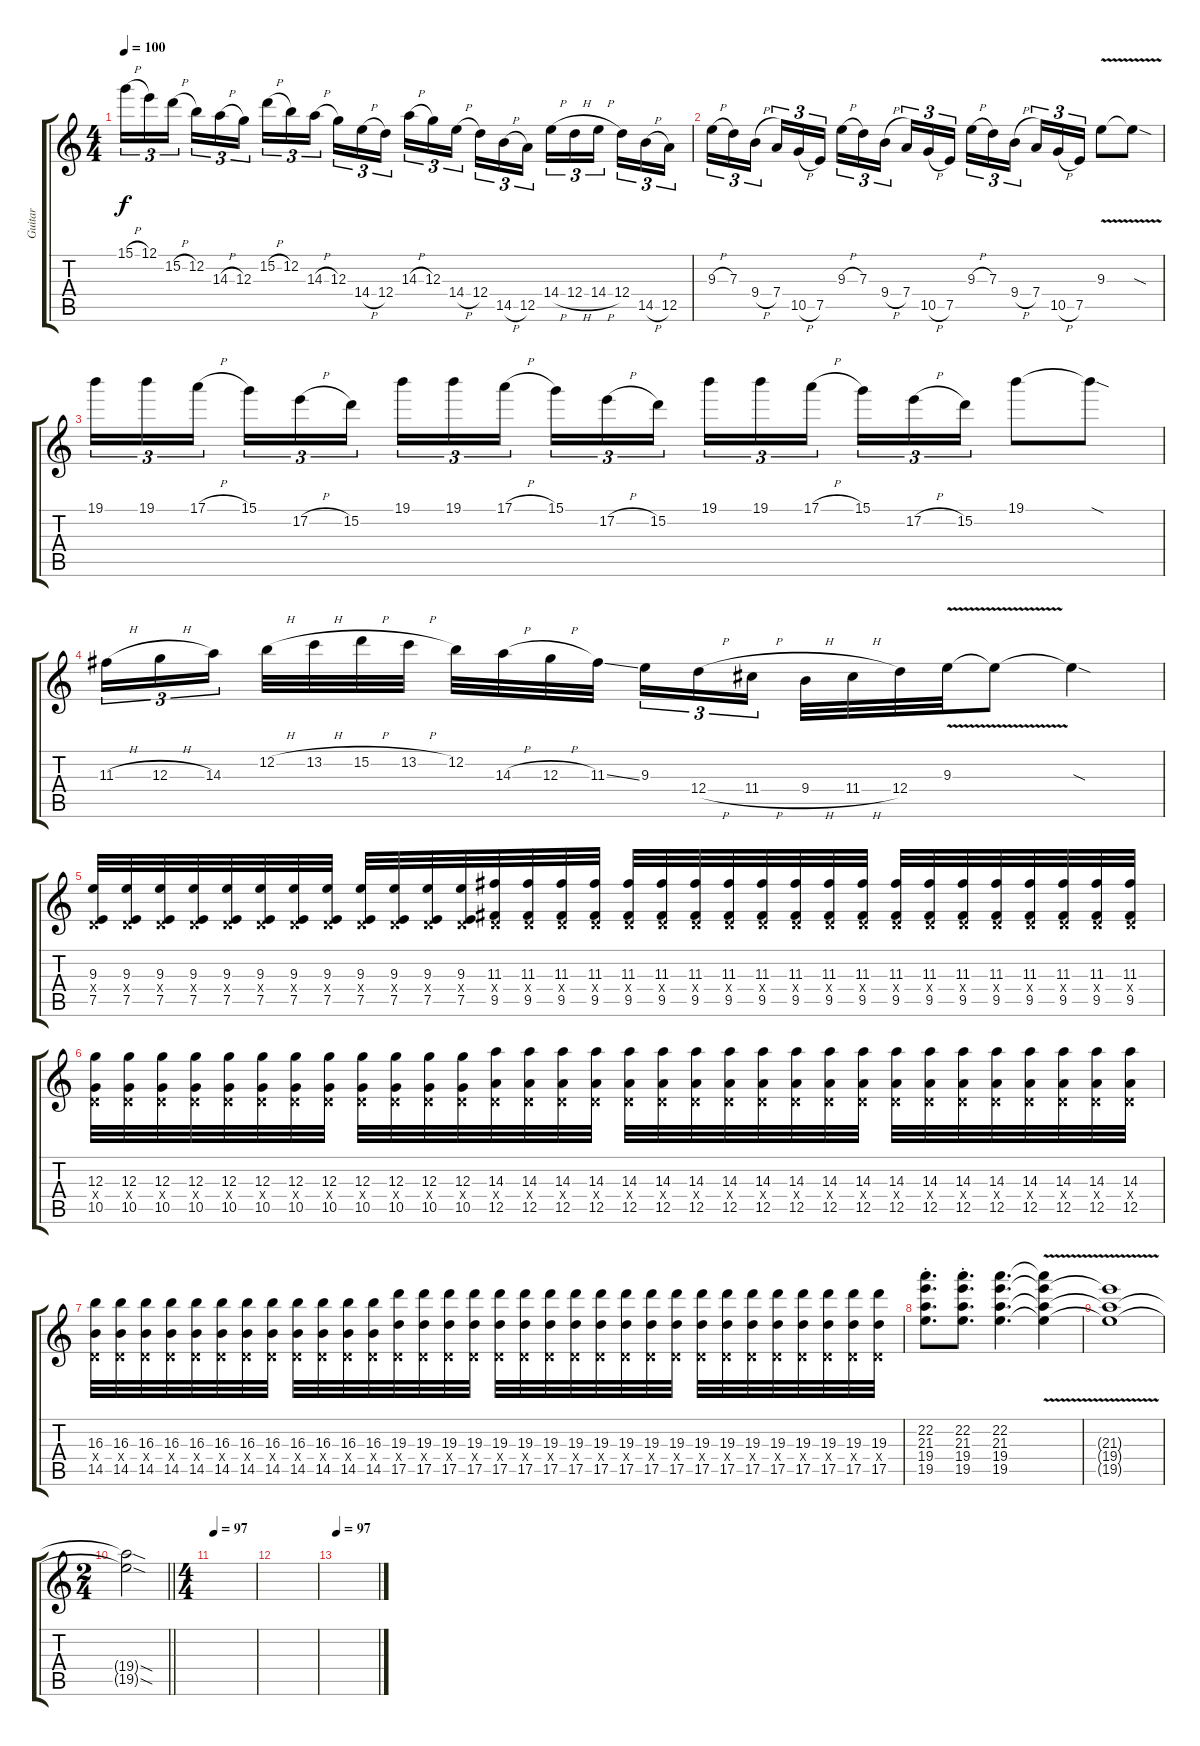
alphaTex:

\track ("Guitar" "Guitar") {instrument distortionguitar}
\staff {score tabs}
\tuning (E4 B3 G3 D3 A2 E2) {hide}
\ts (4 4)
\tempo 100
\clef g2
\ks c
15.1{h}.16{tu (3 2) dy f} 12.1.16{tu (3 2)} 15.2{h}.16{tu (3 2) beam splitsecondary} 12.2.16{tu (3 2)} 14.3{h}.16{tu (3 2)} 12.3.16{tu (3 2)} 15.2{h}.16{tu (3 2)} 12.2.16{tu (3 2)} 14.3{h}.16{tu (3 2) beam splitsecondary} 12.3.16{tu (3 2)} 14.4{h}.16{tu (3 2)} 12.4.16{tu (3 2)} 14.3{h}.16{tu (3 2)} 12.3.16{tu (3 2)} 14.4{h}.16{tu (3 2) beam splitsecondary} 12.4.16{tu (3 2)} 14.5{h}.16{tu (3 2)} 12.5.16{tu (3 2)} 14.4{h}.16{tu (3 2)} 12.4{h}.16{tu (3 2)} 14.4{h}.16{tu (3 2) beam splitsecondary} 12.4.16{tu (3 2)} 14.5{h}.16{tu (3 2)} 12.5.16{tu (3 2)} |
9.3{h}.16{tu (3 2)} 7.3.16{tu (3 2)} 9.4{h}.16{tu (3 2) beam splitsecondary} 7.4.16{tu (3 2)} 10.5{h}.16{tu (3 2)} 7.5.16{tu (3 2)} 9.3{h}.16{tu (3 2)} 7.3.16{tu (3 2)} 9.4{h}.16{tu (3 2) beam splitsecondary} 7.4.16{tu (3 2)} 10.5{h}.16{tu (3 2)} 7.5.16{tu (3 2)} 9.3{h}.16{tu (3 2)} 7.3.16{tu (3 2)} 9.4{h}.16{tu (3 2) beam splitsecondary} 7.4.16{tu (3 2)} 10.5{h}.16{tu (3 2)} 7.5.16{tu (3 2)} 9.3{v}.8 9.3{sod t}.8 |
19.1.16{tu (3 2)} 19.1.16{tu (3 2)} 17.1{h}.16{tu (3 2) beam splitsecondary} 15.1.16{tu (3 2)} 17.2{h}.16{tu (3 2)} 15.2.16{tu (3 2)} 19.1.16{tu (3 2)} 19.1.16{tu (3 2)} 17.1{h}.16{tu (3 2) beam splitsecondary} 15.1.16{tu (3 2)} 17.2{h}.16{tu (3 2)} 15.2.16{tu (3 2)} 19.1.16{tu (3 2)} 19.1.16{tu (3 2)} 17.1{h}.16{tu (3 2) beam splitsecondary} 15.1.16{tu (3 2)} 17.2{h}.16{tu (3 2)} 15.2.16{tu (3 2)} 19.1.8 19.1{sod t}.8 |
11.3{h}.16{tu (3 2)} 12.3{h}.16{tu (3 2)} 14.3.16{tu (3 2) beam splitsecondary} 12.2{h}.32 13.2{h}.32 15.2{h}.32 13.2{h}.32 12.2.32 14.3{h}.32 12.3{h}.32 11.3{ss}.32{beam splitsecondary} 9.3.16{tu (3 2)} 12.4{h}.16{tu (3 2)} 11.4{h}.16{tu (3 2)} 9.4{h}.32 11.4{h}.32 12.4.32 9.3{v}.32 9.3{t}.8 9.3{sod t}.4 |
(9.3 0.4{x} 7.5).32{volume 11} (9.3 0.4{x} 7.5).32 (9.3 0.4{x} 7.5).32 (9.3 0.4{x} 7.5).32 (9.3 0.4{x} 7.5).32 (9.3 0.4{x} 7.5).32 (9.3 0.4{x} 7.5).32 (9.3 0.4{x} 7.5).32 (9.3 0.4{x} 7.5).32 (9.3 0.4{x} 7.5).32 (9.3 0.4{x} 7.5).32 (9.3 0.4{x} 7.5).32 (11.3 0.4{x} 9.5).32 (11.3 0.4{x} 9.5).32 (11.3 0.4{x} 9.5).32 (11.3 0.4{x} 9.5).32 (11.3 0.4{x} 9.5).32 (11.3 0.4{x} 9.5).32 (11.3 0.4{x} 9.5).32 (11.3 0.4{x} 9.5).32 (11.3 0.4{x} 9.5).32 (11.3 0.4{x} 9.5).32 (11.3 0.4{x} 9.5).32 (11.3 0.4{x} 9.5).32 (11.3 0.4{x} 9.5).32 (11.3 0.4{x} 9.5).32 (11.3 0.4{x} 9.5).32 (11.3 0.4{x} 9.5).32 (11.3 0.4{x} 9.5).32 (11.3 0.4{x} 9.5).32 (11.3 0.4{x} 9.5).32 (11.3 0.4{x} 9.5).32 |
(12.3 0.4{x} 10.5).32 (12.3 0.4{x} 10.5).32 (12.3 0.4{x} 10.5).32 (12.3 0.4{x} 10.5).32 (12.3 0.4{x} 10.5).32 (12.3 0.4{x} 10.5).32 (12.3 0.4{x} 10.5).32 (12.3 0.4{x} 10.5).32 (12.3 0.4{x} 10.5).32 (12.3 0.4{x} 10.5).32 (12.3 0.4{x} 10.5).32 (12.3 0.4{x} 10.5).32 (14.3 0.4{x} 12.5).32 (14.3 0.4{x} 12.5).32 (14.3 0.4{x} 12.5).32 (14.3 0.4{x} 12.5).32 (14.3 0.4{x} 12.5).32 (14.3 0.4{x} 12.5).32 (14.3 0.4{x} 12.5).32 (14.3 0.4{x} 12.5).32 (14.3 0.4{x} 12.5).32 (14.3 0.4{x} 12.5).32 (14.3 0.4{x} 12.5).32 (14.3 0.4{x} 12.5).32 (14.3 0.4{x} 12.5).32 (14.3 0.4{x} 12.5).32 (14.3 0.4{x} 12.5).32 (14.3 0.4{x} 12.5).32 (14.3 0.4{x} 12.5).32 (14.3 0.4{x} 12.5).32 (14.3 0.4{x} 12.5).32 (14.3 0.4{x} 12.5).32 |
(16.3 0.4{x} 14.5).32 (16.3 0.4{x} 14.5).32 (16.3 0.4{x} 14.5).32 (16.3 0.4{x} 14.5).32 (16.3 0.4{x} 14.5).32 (16.3 0.4{x} 14.5).32 (16.3 0.4{x} 14.5).32 (16.3 0.4{x} 14.5).32 (16.3 0.4{x} 14.5).32 (16.3 0.4{x} 14.5).32 (16.3 0.4{x} 14.5).32 (16.3 0.4{x} 14.5).32 (19.3 0.4{x} 17.5).32 (19.3 0.4{x} 17.5).32 (19.3 0.4{x} 17.5).32 (19.3 0.4{x} 17.5).32 (19.3 0.4{x} 17.5).32 (19.3 0.4{x} 17.5).32 (19.3 0.4{x} 17.5).32 (19.3 0.4{x} 17.5).32 (19.3 0.4{x} 17.5).32 (19.3 0.4{x} 17.5).32 (19.3 0.4{x} 17.5).32 (19.3 0.4{x} 17.5).32 (19.3 0.4{x} 17.5).32 (19.3 0.4{x} 17.5).32 (19.3 0.4{x} 17.5).32 (19.3 0.4{x} 17.5).32 (19.3 0.4{x} 17.5).32 (19.3 0.4{x} 17.5).32 (19.3 0.4{x} 17.5).32 (19.3 0.4{x} 17.5).32 |
(22.2{st} 21.3{st} 19.4{st} 19.5{st}).8{d} (22.2{st} 21.3{st} 19.4{st} 19.5{st}).8{d} (22.2 21.3 19.4 19.5).4{d} (22.2{t} 21.3{v t} 19.4{v t} 19.5{v t}).4{volume 11} |
(21.3{t} 19.4{t} 19.5{t}).1{volume 11} |
\ts (2 4)
\barLineRight lightlight
(19.4{sod t} 19.5{sod t}).2{volume 9} |
\ts (4 4)
\tempo 97
|
|
\tempo 97
